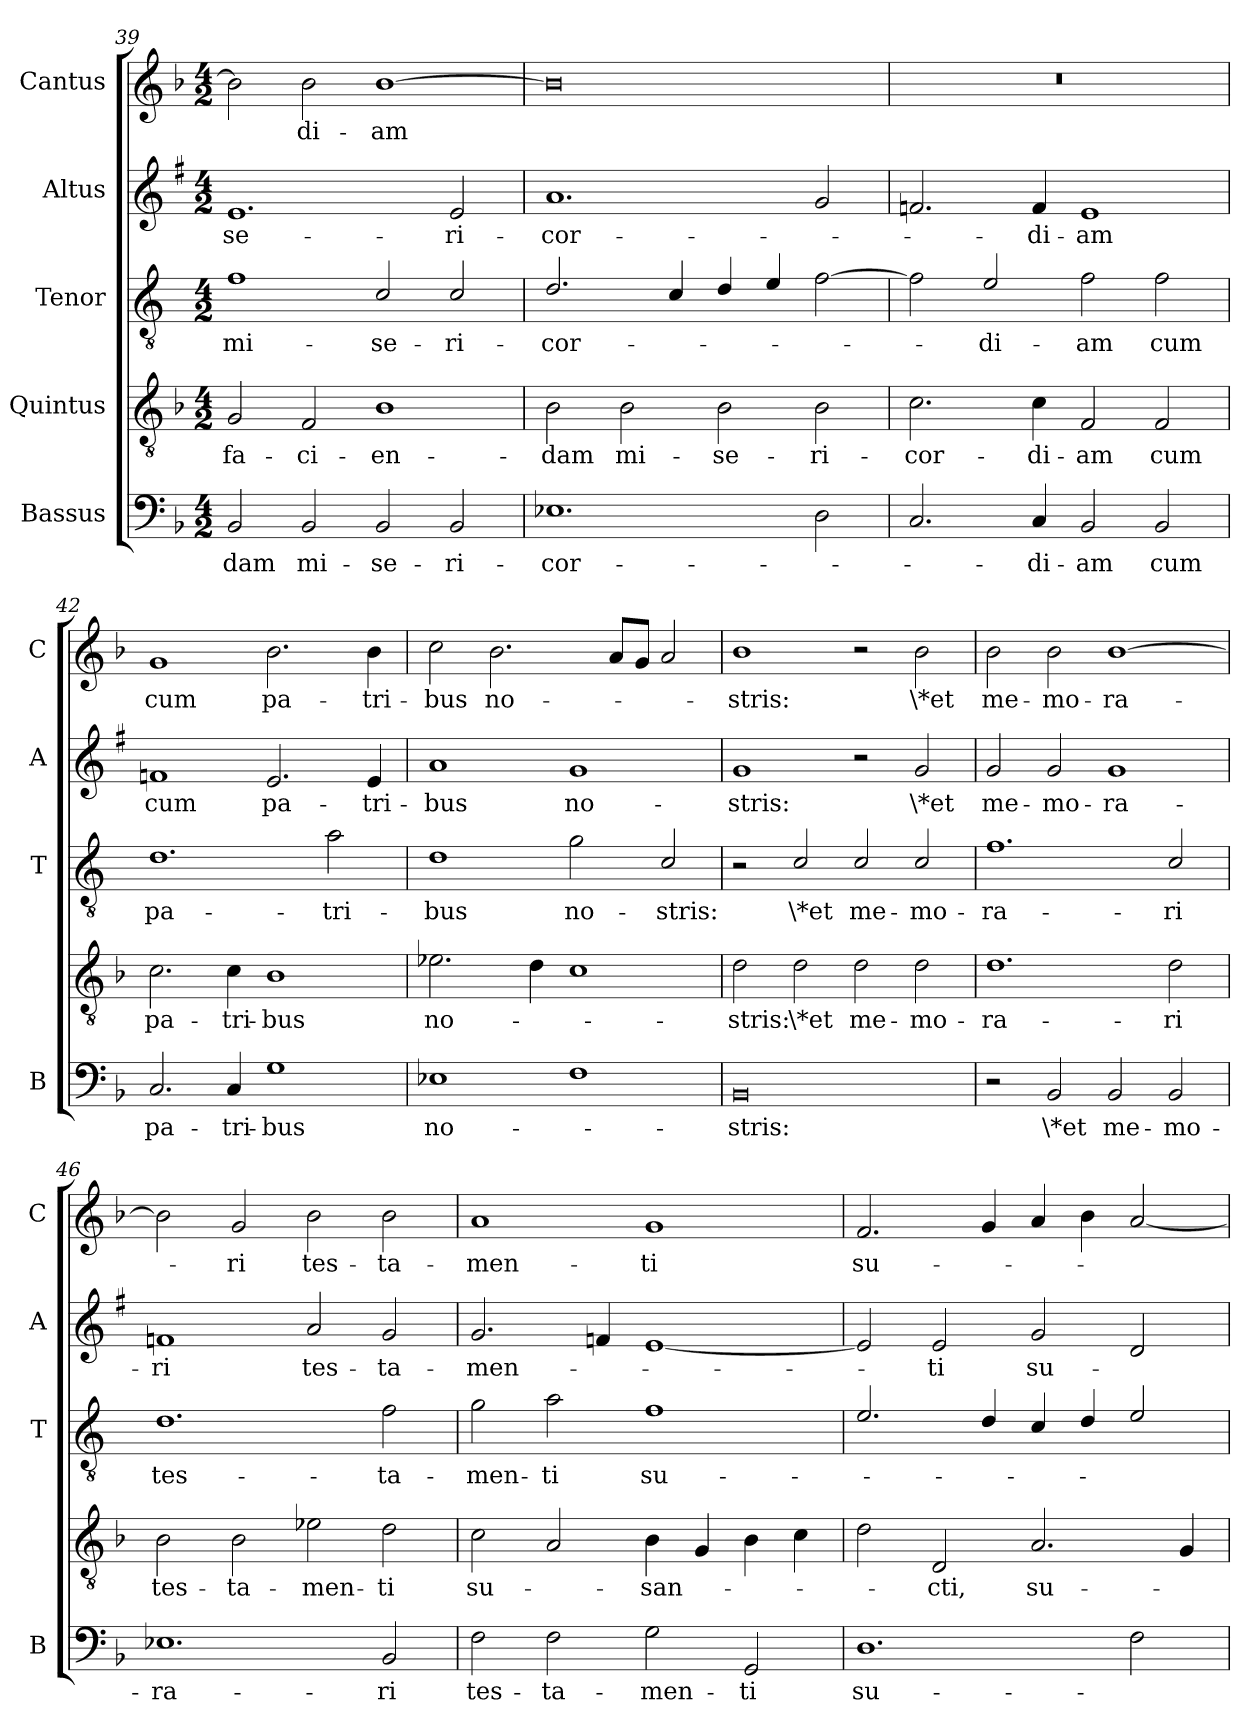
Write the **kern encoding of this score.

**kern	**text	**kern	**text	**kern	**text	**kern	**text	**kern	**text
*part5	*part5	*part4	*part4	*part3	*part3	*part2	*part2	*part1	*part1
*staff5	*staff5	*staff4	*staff4	*staff3	*staff3	*staff2	*staff2	*staff1	*staff1
*I"Bassus	*	*I"Quintus	*	*I"Tenor	*	*I"Altus	*	*I"Cantus	*
*I'B	*	*	*	*I'T	*	*I'A	*	*I'C	*
*clefF4	*	*clefGv2	*	*clefGv2	*	*clefG2	*	*clefG2	*
*	*	*	*	*ITrd4c7	*	*ITrd1c2	*	*	*
*k[b-]	*	*k[b-]	*	*k[b-]	*	*k[b-]	*	*k[b-]	*
*F:	*	*F:	*	*F:	*	*F:	*	*F:	*
*M4/2	*	*M4/2	*	*M4/2	*	*M4/2	*	*M4/2	*
=39	=39	=39	=39	=39	=39	=39	=39	=39	=39
!	!LO:LY:b	!	!LO:LY:b	!	!LO:LY:b	!	!LO:LY:b	!	!
2BB-/	-dam	2G/	fa-	1B-	mi-	1.d	-se-	2b-\]	.
!	!LO:LY:b	!	!LO:LY:b	!	!	!	!	!	!LO:LY:b
2BB-/	mi-	2F/	-ci-	.	.	.	.	2b-\	-di-
!	!LO:LY:b	!	!LO:LY:b	!	!LO:LY:b	!	!	!	!LO:LY:b
2BB-/	-se-	1B-	-en-	2F/	-se-	.	.	[1b-	-am
!	!LO:LY:b	!	!	!	!LO:LY:b	!	!LO:LY:b	!	!
2BB-/	-ri-	.	.	2F/	-ri-	2d/	-ri-	.	.
=40	=40	=40	=40	=40	=40	=40	=40	=40	=40
!	!LO:LY:b	!	!LO:LY:b	!	!LO:LY:b	!	!LO:LY:b	!	!
1.E-X	-cor-	2B-\	-dam	2.G/	-cor-	1.g	-cor-	0b-]	.
!	!	!	!LO:LY:b	!	!	!	!	!	!
.	.	2B-\	mi-	.	.	.	.	.	.
.	.	.	.	4F/	.	.	.	.	.
!	!	!	!LO:LY:b	!	!	!	!	!	!
.	.	2B-\	-se-	4G/	.	.	.	.	.
.	.	.	.	4A/	.	.	.	.	.
!	!	!	!LO:LY:b	!	!	!	!	!	!
2D\	.	2B-\	-ri-	[2B-\	.	2f/	.	.	.
!!LO:LB:g=z
=41	=41	=41	=41	=41	=41	=41	=41	=41	=41
!	!	!	!LO:LY:b	!	!	!	!	!	!
2.C/	.	2.c\	-cor-	2B-\]	.	2.e-X/	.	0r	.
!	!	!	!	!	!LO:LY:b	!	!	!	!
.	.	.	.	2A/	-di-	.	.	.	.
!	!LO:LY:b	!	!LO:LY:b	!	!	!	!LO:LY:b	!	!
4C/	-di-	4c\	-di-	.	.	4e-/	-di-	.	.
!	!LO:LY:b	!	!LO:LY:b	!	!LO:LY:b	!	!LO:LY:b	!	!
2BB-/	-am	2F/	-am	2B-\	-am	1d	-am	.	.
!	!LO:LY:b	!	!LO:LY:b	!	!LO:LY:b	!	!	!	!
2BB-/	cum	2F/	cum	2B-\	cum	.	.	.	.
=42	=42	=42	=42	=42	=42	=42	=42	=42	=42
!	!LO:LY:b	!	!LO:LY:b	!	!LO:LY:b	!	!LO:LY:b	!	!LO:LY:b
2.C/	pa-	2.c\	pa-	1.G	pa-	1e-X	cum	1g	cum
!	!LO:LY:b	!	!LO:LY:b	!	!	!	!	!	!
4C/	-tri-	4c\	-tri-	.	.	.	.	.	.
!	!LO:LY:b	!	!LO:LY:b	!	!	!	!LO:LY:b	!	!LO:LY:b
1G	-bus	1B-	-bus	.	.	2.d/	pa-	2.b-\	pa-
!	!	!	!	!	!LO:LY:b	!	!	!	!
.	.	.	.	2d\	-tri-	.	.	.	.
!	!	!	!	!	!	!	!LO:LY:b	!	!LO:LY:b
.	.	.	.	.	.	4d/	-tri-	4b-\	-tri-
=43	=43	=43	=43	=43	=43	=43	=43	=43	=43
!	!LO:LY:b	!	!LO:LY:b	!	!LO:LY:b	!	!LO:LY:b	!	!LO:LY:b
1E-X	no-	2.e-X\	no-	1G	-bus	1g	-bus	2cc\	-bus
!	!	!	!	!	!	!	!	!	!LO:LY:b
.	.	.	.	.	.	.	.	2.b-\	no-
.	.	4d\	.	.	.	.	.	.	.
!	!	!	!	!	!LO:LY:b	!	!LO:LY:b	!	!
1F	.	1c	.	2c\	no-	1f	no-	.	.
.	.	.	.	.	.	.	.	8a/L	.
.	.	.	.	.	.	.	.	8g/J	.
!	!	!	!	!	!LO:LY:b	!	!	!	!
.	.	.	.	2F/	-stris:	.	.	2a/	.
=44	=44	=44	=44	=44	=44	=44	=44	=44	=44
!	!LO:LY:b	!	!LO:LY:b	!	!	!	!LO:LY:b	!	!LO:LY:b
0BB-	-stris:	2d\	-stris:	2r	.	1f	-stris:	1b-	-stris:
!	!	!	!LO:LY:b	!	!LO:LY:b	!	!	!	!
.	.	2d\	\*et	2F/	\*et	.	.	.	.
!	!	!	!LO:LY:b	!	!LO:LY:b	!	!	!	!
.	.	2d\	me-	2F/	me-	2r	.	2r	.
!	!	!	!LO:LY:b	!	!LO:LY:b	!	!LO:LY:b	!	!LO:LY:b
.	.	2d\	-mo-	2F/	-mo-	2f/	\*et	2b-\	\*et
=45	=45	=45	=45	=45	=45	=45	=45	=45	=45
!	!	!	!LO:LY:b	!	!LO:LY:b	!	!LO:LY:b	!	!LO:LY:b
2r	.	1.d	-ra-	1.B-	-ra-	2f/	me-	2b-\	me-
!	!LO:LY:b	!	!	!	!	!	!LO:LY:b	!	!LO:LY:b
2BB-/	\*et	.	.	.	.	2f/	-mo-	2b-\	-mo-
!	!LO:LY:b	!	!	!	!	!	!LO:LY:b	!	!LO:LY:b
2BB-/	me-	.	.	.	.	1f	-ra-	[1b-	-ra-
!	!LO:LY:b	!	!LO:LY:b	!	!LO:LY:b	!	!	!	!
2BB-/	-mo-	2d\	-ri	2F/	-ri	.	.	.	.
!!LO:LB:g=z
=46	=46	=46	=46	=46	=46	=46	=46	=46	=46
!	!LO:LY:b	!	!LO:LY:b	!	!LO:LY:b	!	!LO:LY:b	!	!
1.E-X	-ra-	2B-\	tes-	1.G	tes-	1e-X	-ri	2b-\]	.
!	!	!	!LO:LY:b	!	!	!	!	!	!LO:LY:b
.	.	2B-\	-ta-	.	.	.	.	2g/	-ri
!	!	!	!LO:LY:b	!	!	!	!LO:LY:b	!	!LO:LY:b
.	.	2e-X\	-men-	.	.	2g/	tes-	2b-\	tes-
!	!LO:LY:b	!	!LO:LY:b	!	!LO:LY:b	!	!LO:LY:b	!	!LO:LY:b
2BB-/	-ri	2d\	-ti	2B-\	-ta-	2f/	-ta-	2b-\	-ta-
=47	=47	=47	=47	=47	=47	=47	=47	=47	=47
!	!LO:LY:b	!	!LO:LY:b	!	!LO:LY:b	!	!LO:LY:b	!	!LO:LY:b
2F\	tes-	2c\	su-	2c\	-men-	2.f/	-men-	1a	-men-
!	!LO:LY:b	!	!	!	!LO:LY:b	!	!	!	!
2F\	-ta-	2A/	.	2d\	-ti	.	.	.	.
.	.	.	.	.	.	4e-X/	.	.	.
!	!LO:LY:b	!	!LO:LY:b	!	!LO:LY:b	!	!	!	!LO:LY:b
2G\	-men-	4B-\	-san-	1B-	su-	[1d	.	1g	-ti
.	.	4G/	.	.	.	.	.	.	.
!	!LO:LY:b	!	!	!	!	!	!	!	!
2GG/	-ti	4B-\	.	.	.	.	.	.	.
.	.	4c\	.	.	.	.	.	.	.
=48	=48	=48	=48	=48	=48	=48	=48	=48	=48
!	!LO:LY:b	!	!	!	!	!	!	!	!LO:LY:b
1.D	su-	2d\	.	2.A/	.	2d/]	.	2.f/	su-
!	!	!	!LO:LY:b	!	!	!	!LO:LY:b	!	!
.	.	2D/	-cti,	.	.	2d/	-ti	.	.
.	.	.	.	4G/	.	.	.	4g/	.
!	!	!	!LO:LY:b	!	!	!	!LO:LY:b	!	!
.	.	2.A/	su-	4F/	.	2f/	su-	4a/	.
.	.	.	.	4G/	.	.	.	4b-\	.
2F\	.	.	.	2A/	.	2c/	.	[2a/	.
.	.	4G/	.	.	.	.	.	.	.
=	=	=	=	=	=	=	=	=	=
*-	*-	*-	*-	*-	*-	*-	*-	*-	*-
